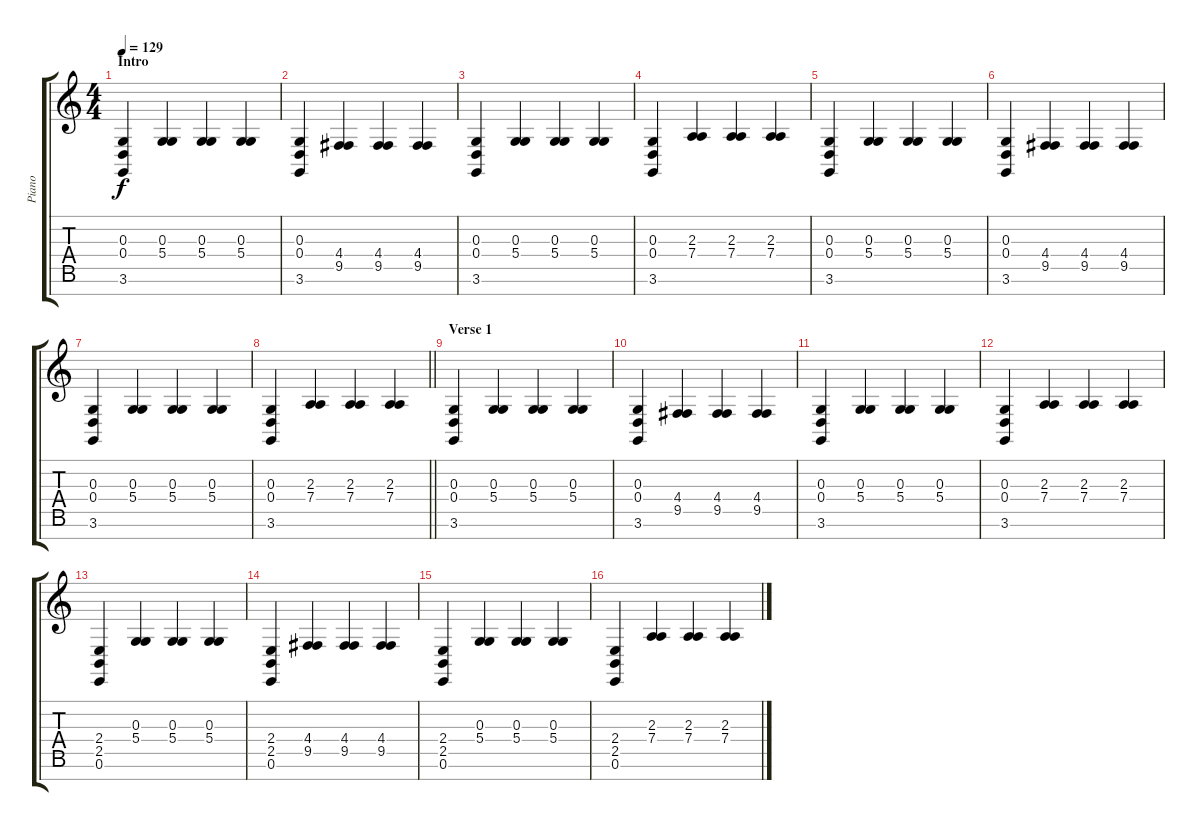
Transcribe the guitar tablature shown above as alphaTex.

\track ("Piano" "Piano") {instrument acousticgrandpiano bank 2}
\staff {score tabs}
\tuning (E4 B3 G3 D3 A2 E2 B1) {hide}
\ts (4 4)
\section ("" "Intro")
\tempo 129
\clef g2
\ks c
(0.3 0.4 3.6).4{dy f instrument acousticgrandpiano} (0.3 5.4).4 (0.3 5.4).4 (0.3 5.4).4 |
(0.3 0.4 3.6).4 (4.4 9.5).4 (4.4 9.5).4 (4.4 9.5).4 |
(0.3 0.4 3.6).4 (0.3 5.4).4 (0.3 5.4).4 (0.3 5.4).4 |
(0.3 0.4 3.6).4 (2.3 7.4).4 (2.3 7.4).4 (2.3 7.4).4 |
(0.3 0.4 3.6).4 (0.3 5.4).4 (0.3 5.4).4 (0.3 5.4).4 |
(0.3 0.4 3.6).4 (4.4 9.5).4 (4.4 9.5).4 (4.4 9.5).4 |
(0.3 0.4 3.6).4 (0.3 5.4).4 (0.3 5.4).4 (0.3 5.4).4 |
\barLineRight lightlight
(0.3 0.4 3.6).4 (2.3 7.4).4 (2.3 7.4).4 (2.3 7.4).4 |
\section ("" "Verse 1")
(0.3 0.4 3.6).4 (0.3 5.4).4 (0.3 5.4).4 (0.3 5.4).4 |
(0.3 0.4 3.6).4 (4.4 9.5).4 (4.4 9.5).4 (4.4 9.5).4 |
(0.3 0.4 3.6).4 (0.3 5.4).4 (0.3 5.4).4 (0.3 5.4).4 |
(0.3 0.4 3.6).4 (2.3 7.4).4 (2.3 7.4).4 (2.3 7.4).4 |
(2.4 2.5 0.6).4 (0.3 5.4).4 (0.3 5.4).4 (0.3 5.4).4 |
(2.4 2.5 0.6).4 (4.4 9.5).4 (4.4 9.5).4 (4.4 9.5).4 |
(2.4 2.5 0.6).4 (0.3 5.4).4 (0.3 5.4).4 (0.3 5.4).4 |
(2.4 2.5 0.6).4 (2.3 7.4).4 (2.3 7.4).4 (2.3 7.4).4
